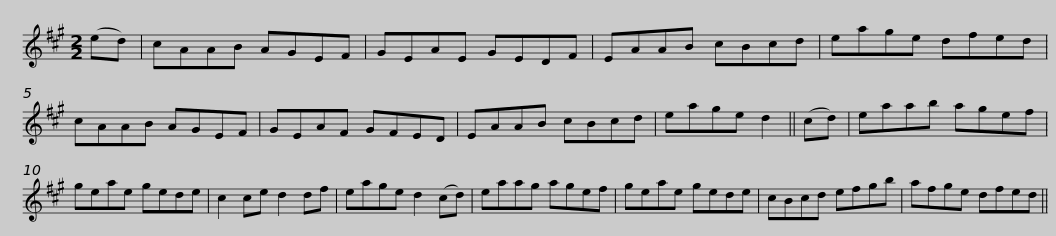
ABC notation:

X:1
L:1/8
M:2/2
I:linebreak $
K:A
V:1 treble
V:1
 (ed) | cAAB AGEF | GEAE GEDF | EAAB cBcd | eage dfed | %5
 cAAB AGEF |$ GEAF GFED | EAAB cBcd | eage d2 || (cd) | %10
 eaab agef | geae gede |$ c2 ce d2 df | eage d2 (cd) | eaag agef | %15
 geae gede | cBcd efgb |$ afge dfed || %18
